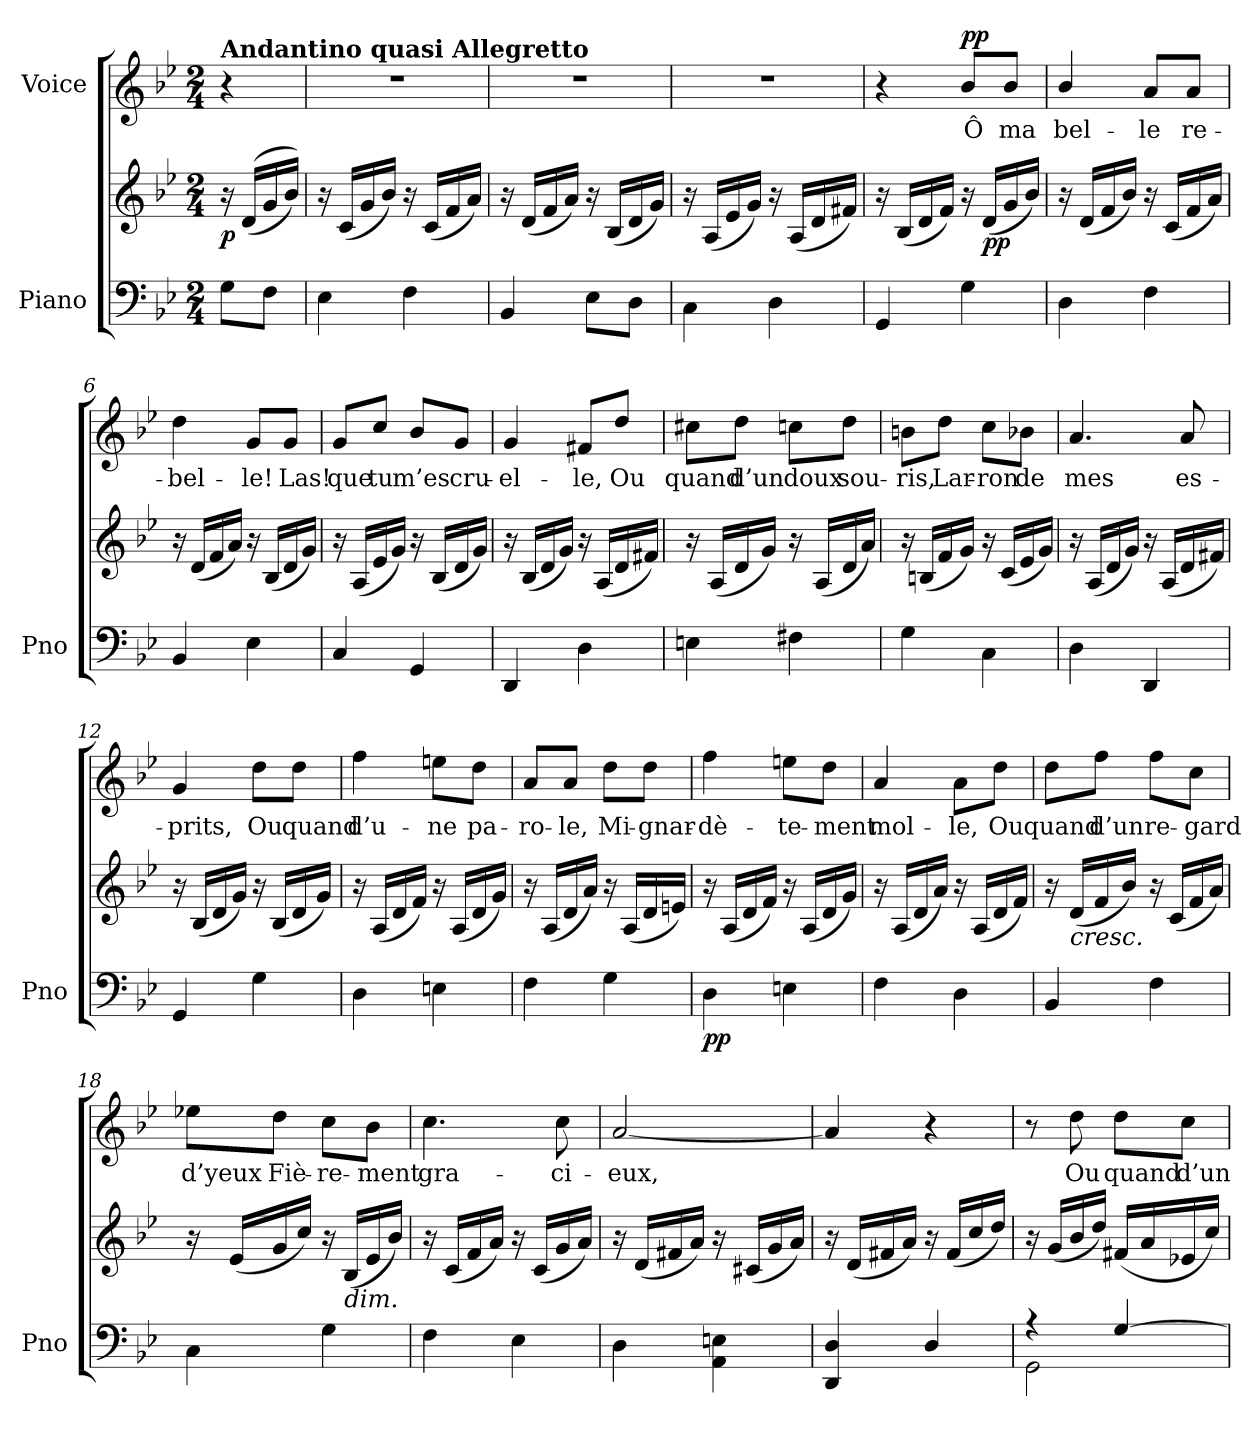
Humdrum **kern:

**kern	**kern	**dynam	**kern	**text	**dynam
*part2	*part2	*part2	*part1	*part1	*part1
*staff3	*staff2	*staff2/3	*staff1	*staff1	*staff1
*I"Piano	*	*	*I"Voice	*	*
*I'Pno	*	*	*	*	*
*clefF4	*clefG2	*	*clefG2	*	*
*k[b-e-]	*k[b-e-]	*	*k[b-e-]	*	*
*M2/4	*M2/4	*	*M2/4	*	*
=	=	=	=	=	=
!	!	!	!LO:TX:a:B:t=Andantino quasi Allegretto	!	!
!	!	!LO:DY:b	!	!	!
8G\L	16r	p	4r	.	.
.	(<(<16d/LL	.	.	.	.
8F\J	16g/	.	.	.	.
.	16b-/JJ))	.	.	.	.
=1	=1	=1	=1	=1	=1
4E-\	16r	.	2r	.	.
.	(<16c/LL	.	.	.	.
.	16g/	.	.	.	.
.	16b-/JJ)	.	.	.	.
4F\	16r	.	.	.	.
.	(<16c/LL	.	.	.	.
.	16f/	.	.	.	.
.	16a/JJ)	.	.	.	.
=2	=2	=2	=2	=2	=2
4BB-/	16r	.	2r	.	.
.	(<16d/LL	.	.	.	.
.	16f/	.	.	.	.
.	16a/JJ)	.	.	.	.
8E-\L	16r	.	.	.	.
.	(<16B-/LL	.	.	.	.
8D\J	16d/	.	.	.	.
.	16g/JJ)	.	.	.	.
=3	=3	=3	=3	=3	=3
4C\	16r	.	2r	.	.
.	(<16A/LL	.	.	.	.
.	16e-/	.	.	.	.
.	16g/JJ)	.	.	.	.
4D\	16r	.	.	.	.
.	(<16A/LL	.	.	.	.
.	16d/	.	.	.	.
.	16f#X/JJ)	.	.	.	.
=4	=4	=4	=4	=4	=4
4GG/	16r	.	4r	.	.
.	(<16B-/LL	.	.	.	.
.	16d/	.	.	.	.
.	16f/JJ)	.	.	.	.
!	!	!	!	!LO:LY:b	!LO:DY:a
4G\	16r	.	8b-/L	Ô	pp
!	!	!LO:DY:b	!	!	!
.	(<16d/LL	pp	.	.	.
!	!	!	!	!LO:LY:b	!
.	16g/	.	8b-/J	ma	.
.	16b-/JJ)	.	.	.	.
!!LO:LB:g=z
=5	=5	=5	=5	=5	=5
!	!	!	!	!LO:LY:b	!
4D\	16r	.	4b-/	bel-	.
.	(<16d/LL	.	.	.	.
.	16f/	.	.	.	.
.	16b-/JJ)	.	.	.	.
!	!	!	!	!LO:LY:b	!
4F\	16r	.	8a/L	-le	.
.	(<16c/LL	.	.	.	.
!	!	!	!	!LO:LY:b	!
.	16f/	.	8a/J	re-	.
.	16a/JJ)	.	.	.	.
=6	=6	=6	=6	=6	=6
!	!	!	!	!LO:LY:b	!
4BB-/	16r	.	4dd\	-bel-	.
.	(<16d/LL	.	.	.	.
.	16f/	.	.	.	.
.	16a/JJ)	.	.	.	.
!	!	!	!	!LO:LY:b	!
4E-\	16r	.	8g/L	-le!	.
.	(<16B-/LL	.	.	.	.
!	!	!	!	!LO:LY:b	!
.	16d/	.	8g/J	Las!	.
.	16g/JJ)	.	.	.	.
=7	=7	=7	=7	=7	=7
!	!	!	!	!LO:LY:b	!
4C/	16r	.	8g/L	que	.
.	(<16A/LL	.	.	.	.
!	!	!	!	!LO:LY:b	!
.	16e-/	.	8cc/J	tu	.
.	16g/JJ)	.	.	.	.
!	!	!	!	!LO:LY:b	!
4GG/	16r	.	8b-/L	m’es	.
.	(<16B-/LL	.	.	.	.
!	!	!	!	!LO:LY:b	!
.	16d/	.	8g/J	cru-	.
.	16g/JJ)	.	.	.	.
=8	=8	=8	=8	=8	=8
!	!	!	!	!LO:LY:b	!
4DD/	16r	.	4g/	-el-	.
.	(<16B-/LL	.	.	.	.
.	16d/	.	.	.	.
.	16g/JJ)	.	.	.	.
!	!	!	!	!LO:LY:b	!
4D\	16r	.	8f#X/L	-le,	.
.	(<16A/LL	.	.	.	.
!	!	!	!	!LO:LY:b	!
.	16d/	.	8dd/J	Ou	.
.	16f#X/JJ)	.	.	.	.
!!LO:LB:g=z
=9	=9	=9	=9	=9	=9
!	!	!	!	!LO:LY:b	!
4En\	16r	.	8cc#X\L	quand	.
.	(<16A/LL	.	.	.	.
!	!	!	!	!LO:LY:b	!
.	16d/	.	8dd\J	d’un	.
.	16g/JJ)	.	.	.	.
!	!	!	!	!LO:LY:b	!
4F#X\	16r	.	8ccn\L	doux	.
.	(<16A/LL	.	.	.	.
!	!	!	!	!LO:LY:b	!
.	16d/	.	8dd\J	sou-	.
.	16a/JJ)	.	.	.	.
=10	=10	=10	=10	=10	=10
!	!	!	!	!LO:LY:b	!
4G\	16r	.	8bn\L	-ris,	.
.	(<16Bn/LL	.	.	.	.
!	!	!	!	!LO:LY:b	!
.	16f/	.	8dd\J	Lar-	.
.	16g/JJ)	.	.	.	.
!	!	!	!	!LO:LY:b	!
4C\	16r	.	8cc\L	-ron	.
.	(<16c/LL	.	.	.	.
!	!	!	!	!LO:LY:b	!
.	16e-/	.	8b-X\J	de	.
.	16g/JJ)	.	.	.	.
=11	=11	=11	=11	=11	=11
!	!	!	!	!LO:LY:b	!
4D\	16r	.	4.a/	mes	.
.	(<16A/LL	.	.	.	.
.	16d/	.	.	.	.
.	16g/JJ)	.	.	.	.
4DD/	16r	.	.	.	.
.	(<16A/LL	.	.	.	.
!	!	!	!	!LO:LY:b	!
.	16d/	.	8a/	es-	.
.	16f#X/JJ)	.	.	.	.
=12	=12	=12	=12	=12	=12
!	!	!	!	!LO:LY:b	!
4GG/	16r	.	4g/	-prits,	.
.	(<16B-/LL	.	.	.	.
.	16d/	.	.	.	.
.	16g/JJ)	.	.	.	.
!	!	!	!	!LO:LY:b	!
4G\	16r	.	8dd\L	Ou	.
.	(<16B-/LL	.	.	.	.
!	!	!	!	!LO:LY:b	!
.	16d/	.	8dd\J	quand	.
.	16g/JJ)	.	.	.	.
!!LO:PB:g=z
=13	=13	=13	=13	=13	=13
!	!	!	!	!LO:LY:b	!
4D\	16r	.	4ff\	d’u-	.
.	(<16A/LL	.	.	.	.
.	16d/	.	.	.	.
.	16f/JJ)	.	.	.	.
!	!	!	!	!LO:LY:b	!
4En\	16r	.	8een\L	-ne	.
.	(<16A/LL	.	.	.	.
!	!	!	!	!LO:LY:b	!
.	16d/	.	8dd\J	pa-	.
.	16g/JJ)	.	.	.	.
=14	=14	=14	=14	=14	=14
!	!	!	!	!LO:LY:b	!
4F\	16r	.	8a/L	-ro-	.
.	(<16A/LL	.	.	.	.
!	!	!	!	!LO:LY:b	!
.	16d/	.	8a/J	-le,	.
.	16a/JJ)	.	.	.	.
!	!	!	!	!LO:LY:b	!
4G\	16r	.	8dd\L	Mi-	.
.	(<16A/LL	.	.	.	.
!	!	!	!	!LO:LY:b	!
.	16d/	.	8dd\J	-gnar-	.
.	16en/JJ)	.	.	.	.
=15	=15	=15	=15	=15	=15
!	!	!LO:DY:b=2	!	!LO:LY:b	!
4D\	16r	pp	4ff\	-dè-	.
.	(<16A/LL	.	.	.	.
.	16d/	.	.	.	.
.	16f/JJ)	.	.	.	.
!	!	!	!	!LO:LY:b	!
4En\	16r	.	8een\L	-te-	.
.	(<16A/LL	.	.	.	.
!	!	!	!	!LO:LY:b	!
.	16d/	.	8dd\J	-ment	.
.	16g/JJ)	.	.	.	.
=16	=16	=16	=16	=16	=16
!	!	!	!	!LO:LY:b	!
4F\	16r	.	4a/	mol-	.
.	(<16A/LL	.	.	.	.
.	16d/	.	.	.	.
.	16a/JJ)	.	.	.	.
!	!	!	!	!LO:LY:b	!
4D\	16r	.	8a\L	-le,	.
.	(<16A/LL	.	.	.	.
!	!	!	!	!LO:LY:b	!
.	16d/	.	8dd\J	Ou	.
.	16f/JJ)	.	.	.	.
!!LO:LB:g=z
=17	=17	=17	=17	=17	=17
!	!	!	!	!LO:LY:b	!
4BB-/	16r	.	8dd\L	quand	.
!	!LO:TX:b:i:t=cresc.	!	!	!	!
.	(<16d/LL	.	.	.	.
!	!	!	!	!LO:LY:b	!
.	16f/	.	8ff\J	d’un	.
.	16b-/JJ)	.	.	.	.
!	!	!	!	!LO:LY:b	!
4F\	16r	.	8ff\L	re-	.
.	(<16c/LL	.	.	.	.
!	!	!	!	!LO:LY:b	!
.	16f/	.	8cc\J	-gard	.
.	16a/JJ)	.	.	.	.
=18	=18	=18	=18	=18	=18
!	!	!	!	!LO:LY:b	!
4C\	16r	.	8ee-X\L	d’yeux	.
.	(<16e-/LL	.	.	.	.
!	!	!	!	!LO:LY:b	!
.	16g/	.	8dd\J	Fiè-	.
.	16cc/JJ)	.	.	.	.
!	!	!	!	!LO:LY:b	!
4G\	16r	.	8cc\L	-re-	.
!	!LO:TX:b:i:t=dim.	!	!	!	!
.	(<16B-/LL	.	.	.	.
!	!	!	!	!LO:LY:b	!
.	16e-/	.	8b-\J	-ment	.
.	16b-/JJ)	.	.	.	.
=19	=19	=19	=19	=19	=19
!	!	!	!	!LO:LY:b	!
4F\	16r	.	4.cc\	gra-	.
.	(<16c/LL	.	.	.	.
.	16f/	.	.	.	.
.	16a/JJ)	.	.	.	.
4E-\	16r	.	.	.	.
.	(<16c/LL	.	.	.	.
!	!	!	!	!LO:LY:b	!
.	16g/	.	8cc\	-ci-	.
.	16a/JJ)	.	.	.	.
=20	=20	=20	=20	=20	=20
!	!	!	!	!LO:LY:b	!
4D\	16r	.	[2a/	-eux,	.
.	(<16d/LL	.	.	.	.
.	16f#X/	.	.	.	.
.	16a/JJ)	.	.	.	.
4AA\ 4En\	16r	.	.	.	.
.	(<16c#X/LL	.	.	.	.
.	16g/	.	.	.	.
.	16a/JJ)	.	.	.	.
!!LO:LB:g=z
=21	=21	=21	=21	=21	=21
4DD/ 4D/	16r	.	4a/]	.	.
.	(<16d/LL	.	.	.	.
.	16f#X/	.	.	.	.
.	16a/JJ)	.	.	.	.
4D/	16r	.	4r	.	.
.	(<16f#/LL	.	.	.	.
.	16cc/	.	.	.	.
.	16dd/JJ)	.	.	.	.
=22	=22	=22	=22	=22	=22
*^	*	*	*	*	*
4r	2GG\	16r	.	8r	.	.
.	.	(<16g/LL	.	.	.	.
!	!	!	!	!	!LO:LY:b	!
.	.	16b-/	.	8dd\	Ou	.
.	.	16dd/JJ)	.	.	.	.
!	!	!	!	!	!LO:LY:b	!
[4G/	.	(<16f#X/LL	.	8dd\L	quand	.
.	.	16a/	.	.	.	.
!	!	!	!	!	!LO:LY:b	!
.	.	16e-X/	.	8cc\J	d’un	.
.	.	16cc/JJ)	.	.	.	.
*v	*v	*	*	*	*	*
=	=	=	=	=	=
*-	*-	*-	*-	*-	*-
